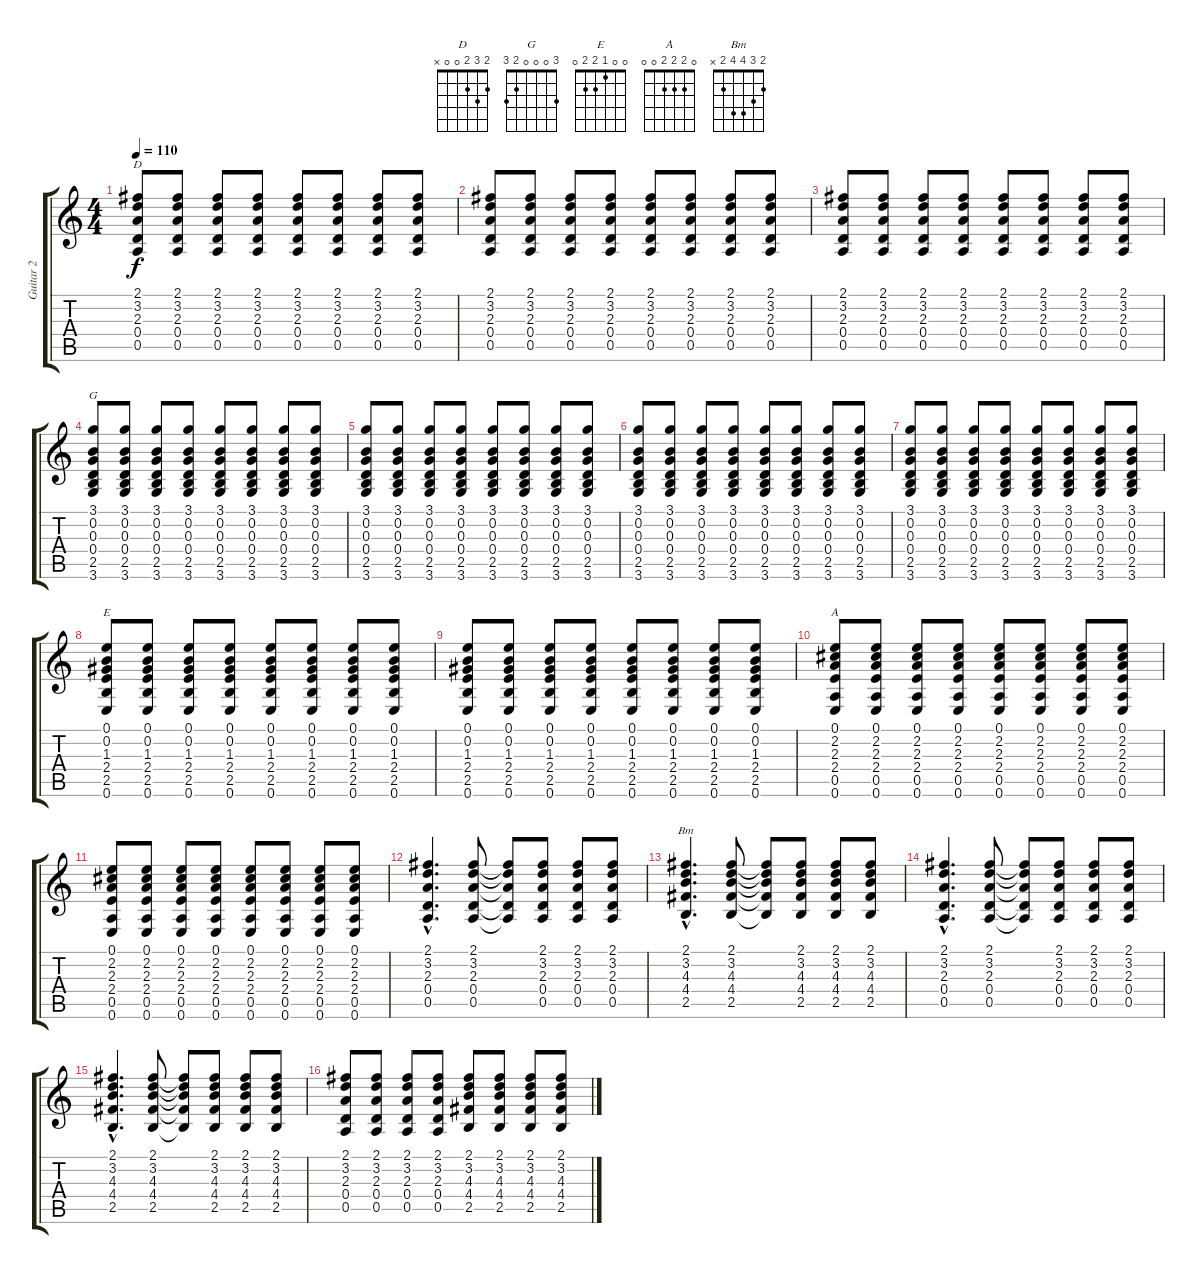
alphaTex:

\track ("Guitar 2" "Guitar 2") {instrument electricguitarjazz}
\staff {score tabs}
\tuning (E4 B3 G3 D3 A2 E2) {hide}
\chord ("D" 2 3 2 0 0 x)
\chord ("G" 3 0 0 0 2 3)
\chord ("E" 0 0 1 2 2 0)
\chord ("A" 0 2 2 2 0 0)
\chord ("Bm" 2 3 4 4 2 x)
\ts (4 4)
\tempo 110
\clef g2
\ks c
(2.1 3.2 2.3 0.4 0.5).8{ch "D" dy f} (2.1 3.2 2.3 0.4 0.5).8 (2.1 3.2 2.3 0.4 0.5).8 (2.1 3.2 2.3 0.4 0.5).8 (2.1 3.2 2.3 0.4 0.5).8 (2.1 3.2 2.3 0.4 0.5).8 (2.1 3.2 2.3 0.4 0.5).8 (2.1 3.2 2.3 0.4 0.5).8 |
(2.1 3.2 2.3 0.4 0.5).8 (2.1 3.2 2.3 0.4 0.5).8 (2.1 3.2 2.3 0.4 0.5).8 (2.1 3.2 2.3 0.4 0.5).8 (2.1 3.2 2.3 0.4 0.5).8 (2.1 3.2 2.3 0.4 0.5).8 (2.1 3.2 2.3 0.4 0.5).8 (2.1 3.2 2.3 0.4 0.5).8 |
(2.1 3.2 2.3 0.4 0.5).8 (2.1 3.2 2.3 0.4 0.5).8 (2.1 3.2 2.3 0.4 0.5).8 (2.1 3.2 2.3 0.4 0.5).8 (2.1 3.2 2.3 0.4 0.5).8 (2.1 3.2 2.3 0.4 0.5).8 (2.1 3.2 2.3 0.4 0.5).8 (2.1 3.2 2.3 0.4 0.5).8 |
(3.1 0.2 0.3 0.4 2.5 3.6).8{ch "G"} (3.1 0.2 0.3 0.4 2.5 3.6).8 (3.1 0.2 0.3 0.4 2.5 3.6).8 (3.1 0.2 0.3 0.4 2.5 3.6).8 (3.1 0.2 0.3 0.4 2.5 3.6).8 (3.1 0.2 0.3 0.4 2.5 3.6).8 (3.1 0.2 0.3 0.4 2.5 3.6).8 (3.1 0.2 0.3 0.4 2.5 3.6).8 |
(3.1 0.2 0.3 0.4 2.5 3.6).8 (3.1 0.2 0.3 0.4 2.5 3.6).8 (3.1 0.2 0.3 0.4 2.5 3.6).8 (3.1 0.2 0.3 0.4 2.5 3.6).8 (3.1 0.2 0.3 0.4 2.5 3.6).8 (3.1 0.2 0.3 0.4 2.5 3.6).8 (3.1 0.2 0.3 0.4 2.5 3.6).8 (3.1 0.2 0.3 0.4 2.5 3.6).8 |
(3.1 0.2 0.3 0.4 2.5 3.6).8 (3.1 0.2 0.3 0.4 2.5 3.6).8 (3.1 0.2 0.3 0.4 2.5 3.6).8 (3.1 0.2 0.3 0.4 2.5 3.6).8 (3.1 0.2 0.3 0.4 2.5 3.6).8 (3.1 0.2 0.3 0.4 2.5 3.6).8 (3.1 0.2 0.3 0.4 2.5 3.6).8 (3.1 0.2 0.3 0.4 2.5 3.6).8 |
(3.1 0.2 0.3 0.4 2.5 3.6).8 (3.1 0.2 0.3 0.4 2.5 3.6).8 (3.1 0.2 0.3 0.4 2.5 3.6).8 (3.1 0.2 0.3 0.4 2.5 3.6).8 (3.1 0.2 0.3 0.4 2.5 3.6).8 (3.1 0.2 0.3 0.4 2.5 3.6).8 (3.1 0.2 0.3 0.4 2.5 3.6).8 (3.1 0.2 0.3 0.4 2.5 3.6).8 |
(0.1 0.2 1.3 2.4 2.5 0.6).8{ch "E"} (0.1 0.2 1.3 2.4 2.5 0.6).8 (0.1 0.2 1.3 2.4 2.5 0.6).8 (0.1 0.2 1.3 2.4 2.5 0.6).8 (0.1 0.2 1.3 2.4 2.5 0.6).8 (0.1 0.2 1.3 2.4 2.5 0.6).8 (0.1 0.2 1.3 2.4 2.5 0.6).8 (0.1 0.2 1.3 2.4 2.5 0.6).8 |
(0.1 0.2 1.3 2.4 2.5 0.6).8 (0.1 0.2 1.3 2.4 2.5 0.6).8 (0.1 0.2 1.3 2.4 2.5 0.6).8 (0.1 0.2 1.3 2.4 2.5 0.6).8 (0.1 0.2 1.3 2.4 2.5 0.6).8 (0.1 0.2 1.3 2.4 2.5 0.6).8 (0.1 0.2 1.3 2.4 2.5 0.6).8 (0.1 0.2 1.3 2.4 2.5 0.6).8 |
(0.1 2.2 2.3 2.4 0.5 0.6).8{ch "A"} (0.1 2.2 2.3 2.4 0.5 0.6).8 (0.1 2.2 2.3 2.4 0.5 0.6).8 (0.1 2.2 2.3 2.4 0.5 0.6).8 (0.1 2.2 2.3 2.4 0.5 0.6).8 (0.1 2.2 2.3 2.4 0.5 0.6).8 (0.1 2.2 2.3 2.4 0.5 0.6).8 (0.1 2.2 2.3 2.4 0.5 0.6).8 |
(0.1 2.2 2.3 2.4 0.5 0.6).8 (0.1 2.2 2.3 2.4 0.5 0.6).8 (0.1 2.2 2.3 2.4 0.5 0.6).8 (0.1 2.2 2.3 2.4 0.5 0.6).8 (0.1 2.2 2.3 2.4 0.5 0.6).8 (0.1 2.2 2.3 2.4 0.5 0.6).8 (0.1 2.2 2.3 2.4 0.5 0.6).8 (0.1 2.2 2.3 2.4 0.5 0.6).8 |
(2.1{hac} 3.2{hac} 2.3{hac} 0.4{hac} 0.5{hac}).4{d} (2.1 3.2 2.3 0.4 0.5).8 (2.1{t} 3.2{t} 2.3{t} 0.4{t} 0.5{t}).8 (2.1 3.2 2.3 0.4 0.5).8 (2.1 3.2 2.3 0.4 0.5).8 (2.1 3.2 2.3 0.4 0.5).8 |
(2.1{hac} 3.2{hac} 4.3{hac} 4.4{hac} 2.5{hac}).4{d ch "Bm"} (2.1 3.2 4.3 4.4 2.5).8 (2.1{t} 3.2{t} 4.3{t} 4.4{t} 2.5{t}).8 (2.1 3.2 4.3 4.4 2.5).8 (2.1 3.2 4.3 4.4 2.5).8 (2.1 3.2 4.3 4.4 2.5).8 |
(2.1{hac} 3.2{hac} 2.3{hac} 0.4{hac} 0.5{hac}).4{d} (2.1 3.2 2.3 0.4 0.5).8 (2.1{t} 3.2{t} 2.3{t} 0.4{t} 0.5{t}).8 (2.1 3.2 2.3 0.4 0.5).8 (2.1 3.2 2.3 0.4 0.5).8 (2.1 3.2 2.3 0.4 0.5).8 |
(2.1{hac} 3.2{hac} 4.3{hac} 4.4{hac} 2.5{hac}).4{d} (2.1 3.2 4.3 4.4 2.5).8 (2.1{t} 3.2{t} 4.3{t} 4.4{t} 2.5{t}).8 (2.1 3.2 4.3 4.4 2.5).8 (2.1 3.2 4.3 4.4 2.5).8 (2.1 3.2 4.3 4.4 2.5).8 |
(2.1 3.2 2.3 0.4 0.5).8 (2.1 3.2 2.3 0.4 0.5).8 (2.1 3.2 2.3 0.4 0.5).8 (2.1 3.2 2.3 0.4 0.5).8 (2.1 3.2 4.3 4.4 2.5).8 (2.1 3.2 4.3 4.4 2.5).8 (2.1 3.2 4.3 4.4 2.5).8 (2.1 3.2 4.3 4.4 2.5).8
